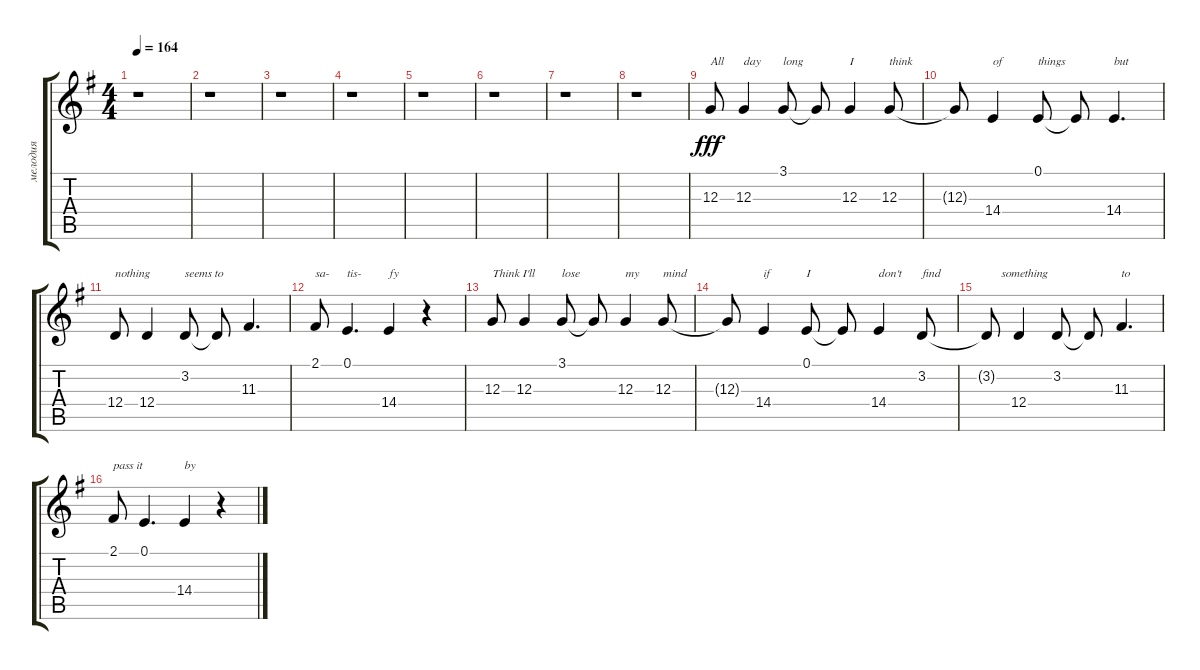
\track ("мелодия" "мелодия") {instrument accordion}
\staff {score tabs}
\tuning (E4 B3 G3 D3 A2 E2) {hide}
\ts (4 4)
\tempo 164
\clef g2
\ks eminor
r.1{dy fff} |
r.1 |
r.1 |
r.1 |
r.1 |
r.1 |
r.1 |
r.1 |
12.3.8{txt "All"} 12.3.4{txt "day"} 3.1.8{txt "long"} 3.1{t}.8 12.3.4{txt "I"} 12.3.8{txt "think"} |
12.3{t}.8 14.4.4{txt "of"} 0.1.8{txt "things"} 0.1{t}.8 14.4.4{d txt "but"} |
12.4.8{txt "nothing"} 12.4.4 3.2.8{txt "seems to"} 3.2{t}.8 11.3.4{d} |
2.1.8{txt "sa-"} 0.1.4{d txt "tis-"} 14.4.4{txt "fy"} r.4 |
12.3.8{txt "Think I'll"} 12.3.4 3.1.8{txt "lose"} 3.1{t}.8 12.3.4{txt "my"} 12.3.8{txt "mind"} |
12.3{t}.8 14.4.4{txt "if"} 0.1.8{txt "I"} 0.1{t}.8 14.4.4{txt "don't"} 3.2.8{txt "find"} |
3.2{t}.8{txt "     something"} 12.4.4 3.2.8 3.2{t}.8 11.3.4{d txt "to"} |
2.1.8{txt "pass it"} 0.1.4{d} 14.4.4{txt "by"} r.4
